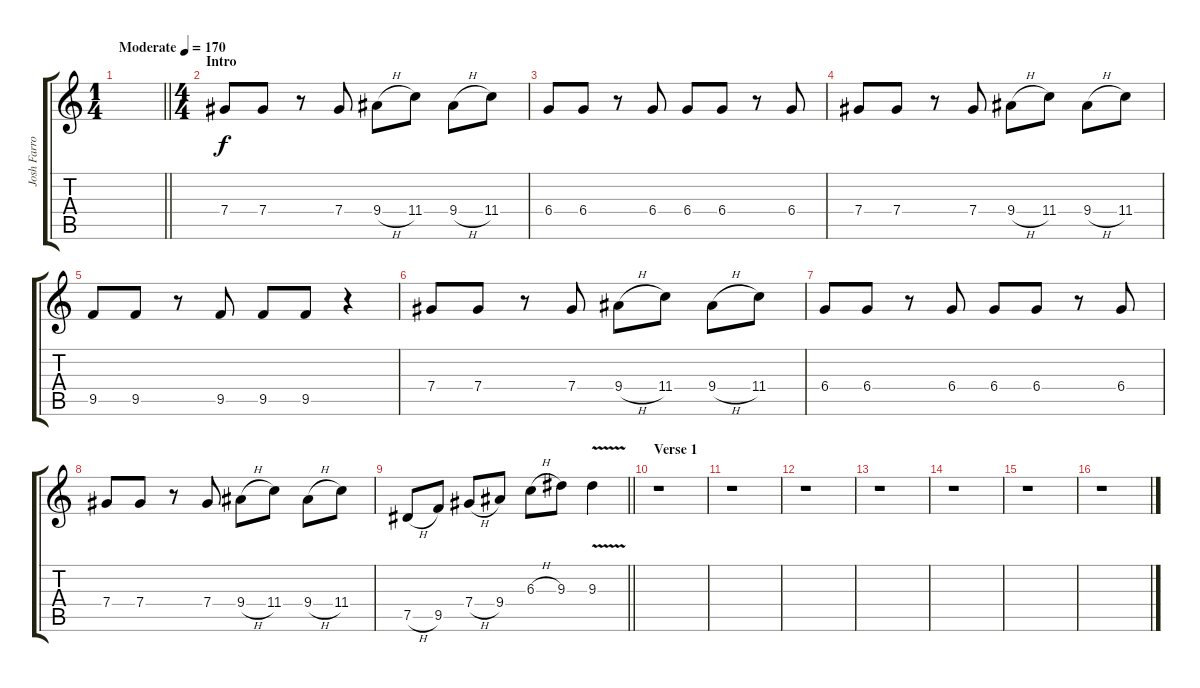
\track ("Josh Farro (Lead Guitar)" "Josh Farro") {instrument overdrivenguitar}
\staff {score tabs}
\tuning (Eb4 Bb3 Gb3 Db3 Ab2 Db2) {hide}
\ts (1 4)
\tempo (170 "Moderate")
\clef g2
\barLineRight lightlight
\ks c
|
\ts (4 4)
\section ("" "Intro")
7.4.8 7.4.8 r.8 7.4.8 9.4{h}.8 11.4.8 9.4{h}.8 11.4.8 |
6.4.8 6.4.8 r.8 6.4.8 6.4.8 6.4.8 r.8 6.4.8 |
7.4.8 7.4.8 r.8 7.4.8 9.4{h}.8 11.4.8 9.4{h}.8 11.4.8 |
9.5.8 9.5.8 r.8 9.5.8 9.5.8 9.5.8 r.4 |
7.4.8 7.4.8 r.8 7.4.8 9.4{h}.8 11.4.8 9.4{h}.8 11.4.8 |
6.4.8 6.4.8 r.8 6.4.8 6.4.8 6.4.8 r.8 6.4.8 |
7.4.8 7.4.8 r.8 7.4.8 9.4{h}.8 11.4.8 9.4{h}.8 11.4.8 |
\barLineRight lightlight
7.5{h}.8 9.5.8 7.4{h}.8 9.4.8 6.3{h}.8 9.3.8 9.3{v}.4 |
\section ("" "Verse 1")
r.1 |
r.1 |
r.1 |
r.1 |
r.1 |
r.1 |
r.1
